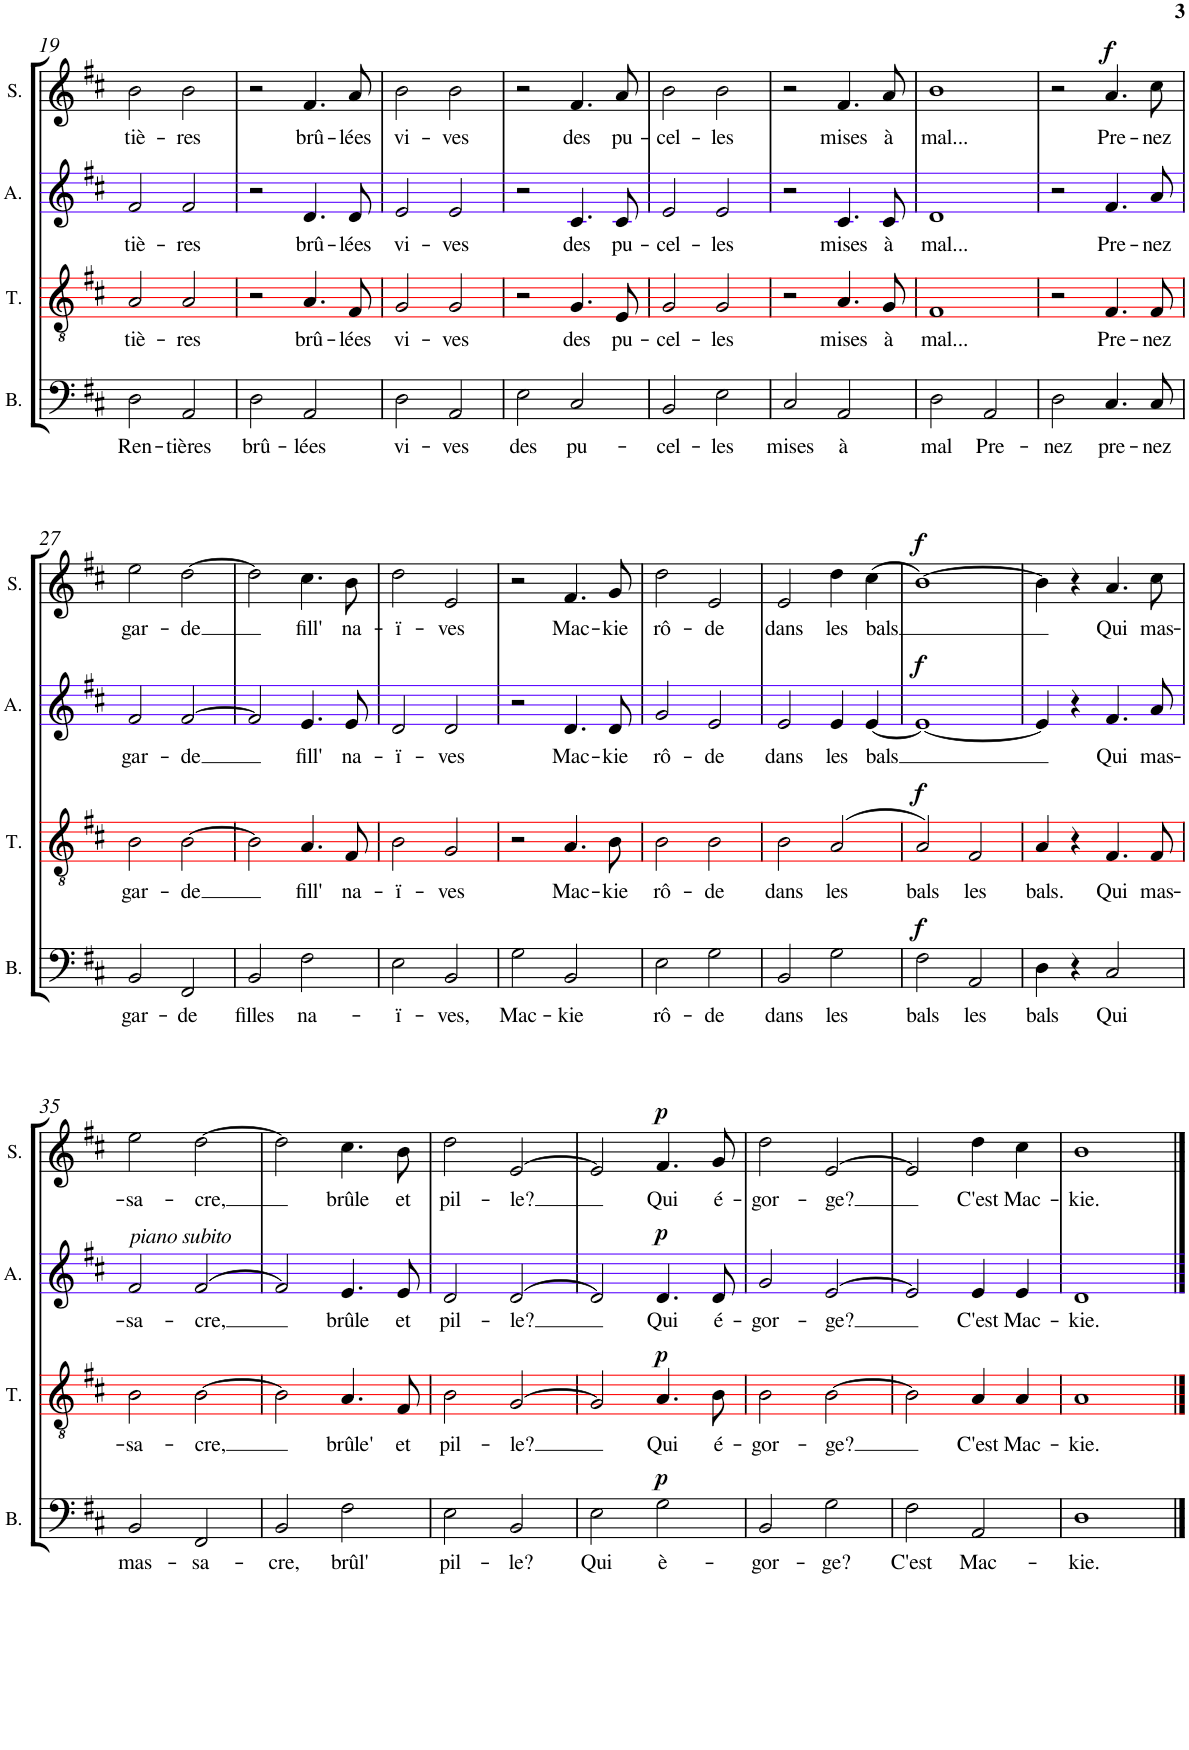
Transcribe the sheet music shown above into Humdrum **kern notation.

**kern	**text	**dynam	**kern	**text	**dynam	**kern	**text	**dynam	**kern	**text	**dynam
*part4	*part4	*part4	*part3	*part3	*part3	*part2	*part2	*part2	*part1	*part1	*part1
*staff4	*staff4	*staff4	*staff3	*staff3	*staff3	*staff2	*staff2	*staff2	*staff1	*staff1	*staff1
*I"B.	*	*	*I"T.	*	*	*I"A.	*	*	*I"S.	*	*
*I'B.	*	*	*I'T.	*	*	*I'A.	*	*	*I'S.	*	*
!!LO:PB:g=z
*clefF4	*	*	*clefGv2	*	*	*clefG2	*	*	*clefG2	*	*
*	*	*	*	*	*	*Trd5c9	*	*	*	*	*
*k[f#c#]	*	*	*k[f#c#]	*	*	*k[f#c#]	*	*	*k[f#c#]	*	*
*M2/2	*	*	*M2/2	*	*	*M2/2	*	*	*M2/2	*	*
*met(c|)	*	*	*met(c|)	*	*	*met(c|)	*	*	*met(c|)	*	*
=19	=19	=19	=19	=19	=19	=19	=19	=19	=19	=19	=19
!	!LO:LY:b	!	!	!LO:LY:b	!	!	!LO:LY:b	!	!	!LO:LY:b	!
2D\	Ren-	.	2A/	tiè-	.	2f#/	tiè-	.	2b\	tiè-	.
!	!LO:LY:b	!	!	!LO:LY:b	!	!	!LO:LY:b	!	!	!LO:LY:b	!
2AA/	-tières	.	2A/	-res	.	2f#/	-res	.	2b\	-res	.
=20	=20	=20	=20	=20	=20	=20	=20	=20	=20	=20	=20
!	!LO:LY:b	!	!	!	!	!	!	!	!	!	!
2D\	brû-	.	2r	.	.	2r	.	.	2r	.	.
!	!LO:LY:b	!	!	!LO:LY:b	!	!	!LO:LY:b	!	!	!LO:LY:b	!
2AA/	-lées	.	4.A/	brû-	.	4.d/	brû-	.	4.f#/	brû-	.
!	!	!	!	!LO:LY:b	!	!	!LO:LY:b	!	!	!LO:LY:b	!
.	.	.	8F#/	-lées	.	8d/	-lées	.	8a/	-lées	.
=21	=21	=21	=21	=21	=21	=21	=21	=21	=21	=21	=21
!	!LO:LY:b	!	!	!LO:LY:b	!	!	!LO:LY:b	!	!	!LO:LY:b	!
2D\	vi-	.	2G/	vi-	.	2e/	vi-	.	2b\	vi-	.
!	!LO:LY:b	!	!	!LO:LY:b	!	!	!LO:LY:b	!	!	!LO:LY:b	!
2AA/	-ves	.	2G/	-ves	.	2e/	-ves	.	2b\	-ves	.
=22	=22	=22	=22	=22	=22	=22	=22	=22	=22	=22	=22
!	!LO:LY:b	!	!	!	!	!	!	!	!	!	!
2E\	des	.	2r	.	.	2r	.	.	2r	.	.
!	!LO:LY:b	!	!	!LO:LY:b	!	!	!LO:LY:b	!	!	!LO:LY:b	!
2C#/	pu-	.	4.G/	des	.	4.c#/	des	.	4.f#/	des	.
!	!	!	!	!LO:LY:b	!	!	!LO:LY:b	!	!	!LO:LY:b	!
.	.	.	8E/	pu-	.	8c#/	pu-	.	8a/	pu-	.
=23	=23	=23	=23	=23	=23	=23	=23	=23	=23	=23	=23
!	!LO:LY:b	!	!	!LO:LY:b	!	!	!LO:LY:b	!	!	!LO:LY:b	!
2BB/	-cel-	.	2G/	-cel-	.	2e/	-cel-	.	2b\	-cel-	.
!	!LO:LY:b	!	!	!LO:LY:b	!	!	!LO:LY:b	!	!	!LO:LY:b	!
2E\	-les	.	2G/	-les	.	2e/	-les	.	2b\	-les	.
=24	=24	=24	=24	=24	=24	=24	=24	=24	=24	=24	=24
!	!LO:LY:b	!	!	!	!	!	!	!	!	!	!
2C#/	mises	.	2r	.	.	2r	.	.	2r	.	.
!	!LO:LY:b	!	!	!LO:LY:b	!	!	!LO:LY:b	!	!	!LO:LY:b	!
2AA/	à	.	4.A/	mises	.	4.c#/	mises	.	4.f#/	mises	.
!	!	!	!	!LO:LY:b	!	!	!LO:LY:b	!	!	!LO:LY:b	!
.	.	.	8G/	à	.	8c#/	à	.	8a/	à	.
=25	=25	=25	=25	=25	=25	=25	=25	=25	=25	=25	=25
!	!LO:LY:b	!	!	!LO:LY:b	!	!	!LO:LY:b	!	!	!LO:LY:b	!
2D\	mal	.	1F#	mal...	.	1d	mal...	.	1b	mal...	.
!	!LO:LY:b	!	!	!	!	!	!	!	!	!	!
2AA/	Pre-	.	.	.	.	.	.	.	.	.	.
=26	=26	=26	=26	=26	=26	=26	=26	=26	=26	=26	=26
!	!LO:LY:b	!	!	!	!	!	!	!	!	!	!
2D\	-nez	.	2r	.	.	2r	.	.	2r	.	.
!	!LO:LY:b	!	!	!LO:LY:b	!	!	!LO:LY:b	!	!	!LO:LY:b	!LO:DY:a
4.C#/	pre-	.	4.F#/	Pre-	.	4.f#/	Pre-	.	4.a/	Pre-	f
!	!LO:LY:b	!	!	!LO:LY:b	!	!	!LO:LY:b	!	!	!LO:LY:b	!
8C#/	-nez	.	8F#/	-nez	.	8a/	-nez	.	8cc#\	-nez	.
!!LO:LB:g=z
=27	=27	=27	=27	=27	=27	=27	=27	=27	=27	=27	=27
!	!LO:LY:b	!	!	!LO:LY:b	!	!	!LO:LY:b	!	!	!LO:LY:b	!
2BB/	gar-	.	2B\	gar-	.	2f#/	gar-	.	2ee\	gar-	.
!	!LO:LY:b	!	!	!LO:LY:b	!	!	!LO:LY:b	!	!	!LO:LY:b	!
2FF#/	-de	.	[2B\	-de	.	[>2f#/	-de	.	[2dd\	-de	.
=28	=28	=28	=28	=28	=28	=28	=28	=28	=28	=28	=28
!	!LO:LY:b	!	!	!	!	!	!	!	!	!	!
2BB/	filles	.	2B\]	.	.	2f#/]	.	.	2dd\]	.	.
!	!LO:LY:b	!	!	!LO:LY:b	!	!	!LO:LY:b	!	!	!LO:LY:b	!
2F#\	na-	.	4.A/	fill'	.	4.e/	fill'	.	4.cc#\	fill'	.
!	!	!	!	!LO:LY:b	!	!	!LO:LY:b	!	!	!LO:LY:b	!
.	.	.	8F#/	na-	.	8e/	na-	.	8b\	na-	.
=29	=29	=29	=29	=29	=29	=29	=29	=29	=29	=29	=29
!	!LO:LY:b	!	!	!LO:LY:b	!	!	!LO:LY:b	!	!	!LO:LY:b	!
2E\	-ï-	.	2B\	-ï-	.	2d/	-ï-	.	2dd\	-ï-	.
!	!LO:LY:b	!	!	!LO:LY:b	!	!	!LO:LY:b	!	!	!LO:LY:b	!
2BB/	-ves,	.	2G/	-ves	.	2d/	-ves	.	2e/	-ves	.
=30	=30	=30	=30	=30	=30	=30	=30	=30	=30	=30	=30
!	!LO:LY:b	!	!	!	!	!	!	!	!	!	!
2G\	Mac-	.	2r	.	.	2r	.	.	2r	.	.
!	!LO:LY:b	!	!	!LO:LY:b	!	!	!LO:LY:b	!	!	!LO:LY:b	!
2BB/	-kie	.	4.A/	Mac-	.	4.d/	Mac-	.	4.f#/	Mac-	.
!	!	!	!	!LO:LY:b	!	!	!LO:LY:b	!	!	!LO:LY:b	!
.	.	.	8B\	-kie	.	8d/	-kie	.	8g/	-kie	.
=31	=31	=31	=31	=31	=31	=31	=31	=31	=31	=31	=31
!	!LO:LY:b	!	!	!LO:LY:b	!	!	!LO:LY:b	!	!	!LO:LY:b	!
2E\	rô-	.	2B\	rô-	.	2g/	rô-	.	2dd\	rô-	.
!	!LO:LY:b	!	!	!LO:LY:b	!	!	!LO:LY:b	!	!	!LO:LY:b	!
2G\	-de	.	2B\	-de	.	2e/	-de	.	2e/	-de	.
=32	=32	=32	=32	=32	=32	=32	=32	=32	=32	=32	=32
!	!LO:LY:b	!	!	!LO:LY:b	!	!	!LO:LY:b	!	!	!LO:LY:b	!
2BB/	dans	.	2B\	dans	.	2e/	dans	.	2e/	dans	.
!	!LO:LY:b	!	!	!LO:LY:b	!	!	!LO:LY:b	!	!	!LO:LY:b	!
2G\	les	.	(>2A/	les	.	4e/	les	.	4dd\	les	.
!	!	!	!	!	!	!	!LO:LY:b	!	!	!LO:LY:b	!
.	.	.	.	.	.	[4e/	bals	.	(4cc#\	bals	.
=33	=33	=33	=33	=33	=33	=33	=33	=33	=33	=33	=33
!	!LO:LY:b	!LO:DY:a	!	!LO:LY:b	!LO:DY:a	!	!	!LO:DY:a	!	!	!LO:DY:a
2F#\	bals	f	2A/)	bals	f	1e_	.	f	[1b)	.	f
!	!LO:LY:b	!	!	!LO:LY:b	!	!	!	!	!	!	!
2AA/	les	.	2F#/	les	.	.	.	.	.	.	.
=34	=34	=34	=34	=34	=34	=34	=34	=34	=34	=34	=34
!	!LO:LY:b	!	!	!LO:LY:b	!	!	!	!	!	!	!
4D\	bals	.	4A/	bals.	.	4e/]	.	.	4b\]	.	.
4r	.	.	4r	.	.	4r	.	.	4r	.	.
!	!LO:LY:b	!	!	!LO:LY:b	!	!	!LO:LY:b	!	!	!LO:LY:b	!
2C#/	Qui	.	4.F#/	Qui	.	4.f#/	Qui	.	4.a/	Qui	.
!	!	!	!	!LO:LY:b	!	!	!LO:LY:b	!	!	!LO:LY:b	!
.	.	.	8F#/	mas-	.	8a/	mas-	.	8cc#\	mas-	.
!!LO:LB:g=z
=35	=35	=35	=35	=35	=35	=35	=35	=35	=35	=35	=35
!	!	!	!	!	!	!	!	!	!LO:TX:b:i:t=piano subito	!	!
!	!LO:LY:b	!	!	!LO:LY:b	!	!	!LO:LY:b	!	!	!LO:LY:b	!
2BB/	mas-	.	2B\	-sa-	.	2f#/	-sa-	.	2ee\	-sa-	.
!	!LO:LY:b	!	!	!LO:LY:b	!	!	!LO:LY:b	!	!	!LO:LY:b	!
2FF#/	-sa-	.	[2B\	-cre,	.	[>2f#/	-cre,	.	[2dd\	-cre,	.
=36	=36	=36	=36	=36	=36	=36	=36	=36	=36	=36	=36
!	!LO:LY:b	!	!	!	!	!	!	!	!	!	!
2BB/	-cre,	.	2B\]	.	.	2f#/]	.	.	2dd\]	.	.
!	!LO:LY:b	!	!	!LO:LY:b	!	!	!LO:LY:b	!	!	!LO:LY:b	!
2F#\	brûl'	.	4.A/	brûle'	.	4.e/	brûle	.	4.cc#\	brûle	.
!	!	!	!	!LO:LY:b	!	!	!LO:LY:b	!	!	!LO:LY:b	!
.	.	.	8F#/	et	.	8e/	et	.	8b\	et	.
=37	=37	=37	=37	=37	=37	=37	=37	=37	=37	=37	=37
!	!LO:LY:b	!	!	!LO:LY:b	!	!	!LO:LY:b	!	!	!LO:LY:b	!
2E\	pil-	.	2B\	pil-	.	2d/	pil-	.	2dd\	pil-	.
!	!LO:LY:b	!	!	!LO:LY:b	!	!	!LO:LY:b	!	!	!LO:LY:b	!
2BB/	-le?	.	[>2G/	-le?	.	[>2d/	-le?	.	[>2e/	-le?	.
=38	=38	=38	=38	=38	=38	=38	=38	=38	=38	=38	=38
!	!LO:LY:b	!	!	!	!	!	!	!	!	!	!
2E\	Qui	.	2G/]	.	.	2d/]	.	.	2e/]	.	.
!	!LO:LY:b	!LO:DY:a	!	!LO:LY:b	!LO:DY:a	!	!LO:LY:b	!LO:DY:a	!	!LO:LY:b	!LO:DY:a
2G\	è-	p	4.A/	Qui	p	4.d/	Qui	p	4.f#/	Qui	p
!	!	!	!	!LO:LY:b	!	!	!LO:LY:b	!	!	!LO:LY:b	!
.	.	.	8B\	é-	.	8d/	é-	.	8g/	é-	.
=39	=39	=39	=39	=39	=39	=39	=39	=39	=39	=39	=39
!	!LO:LY:b	!	!	!LO:LY:b	!	!	!LO:LY:b	!	!	!LO:LY:b	!
2BB/	-gor-	.	2B\	-gor-	.	2g/	-gor-	.	2dd\	-gor-	.
!	!LO:LY:b	!	!	!LO:LY:b	!	!	!LO:LY:b	!	!	!LO:LY:b	!
2G\	-ge?	.	[2B\	-ge?	.	[>2e/	-ge?	.	[>2e/	-ge?	.
=40	=40	=40	=40	=40	=40	=40	=40	=40	=40	=40	=40
!	!LO:LY:b	!	!	!	!	!	!	!	!	!	!
2F#\	C'est	.	2B\]	.	.	2e/]	.	.	2e/]	.	.
!	!LO:LY:b	!	!	!LO:LY:b	!	!	!LO:LY:b	!	!	!LO:LY:b	!
2AA/	Mac-	.	4A/	C'est	.	4e/	C'est	.	4dd\	C'est	.
!	!	!	!	!LO:LY:b	!	!	!LO:LY:b	!	!	!LO:LY:b	!
.	.	.	4A/	Mac-	.	4e/	Mac-	.	4cc#\	Mac-	.
=41	=41	=41	=41	=41	=41	=41	=41	=41	=41	=41	=41
!	!LO:LY:b	!	!	!LO:LY:b	!	!	!LO:LY:b	!	!	!LO:LY:b	!
1D	-kie.	.	1A	-kie.	.	1d	-kie.	.	1b	-kie.	.
==	==	==	==	==	==	==	==	==	==	==	==
*-	*-	*-	*-	*-	*-	*-	*-	*-	*-	*-	*-
